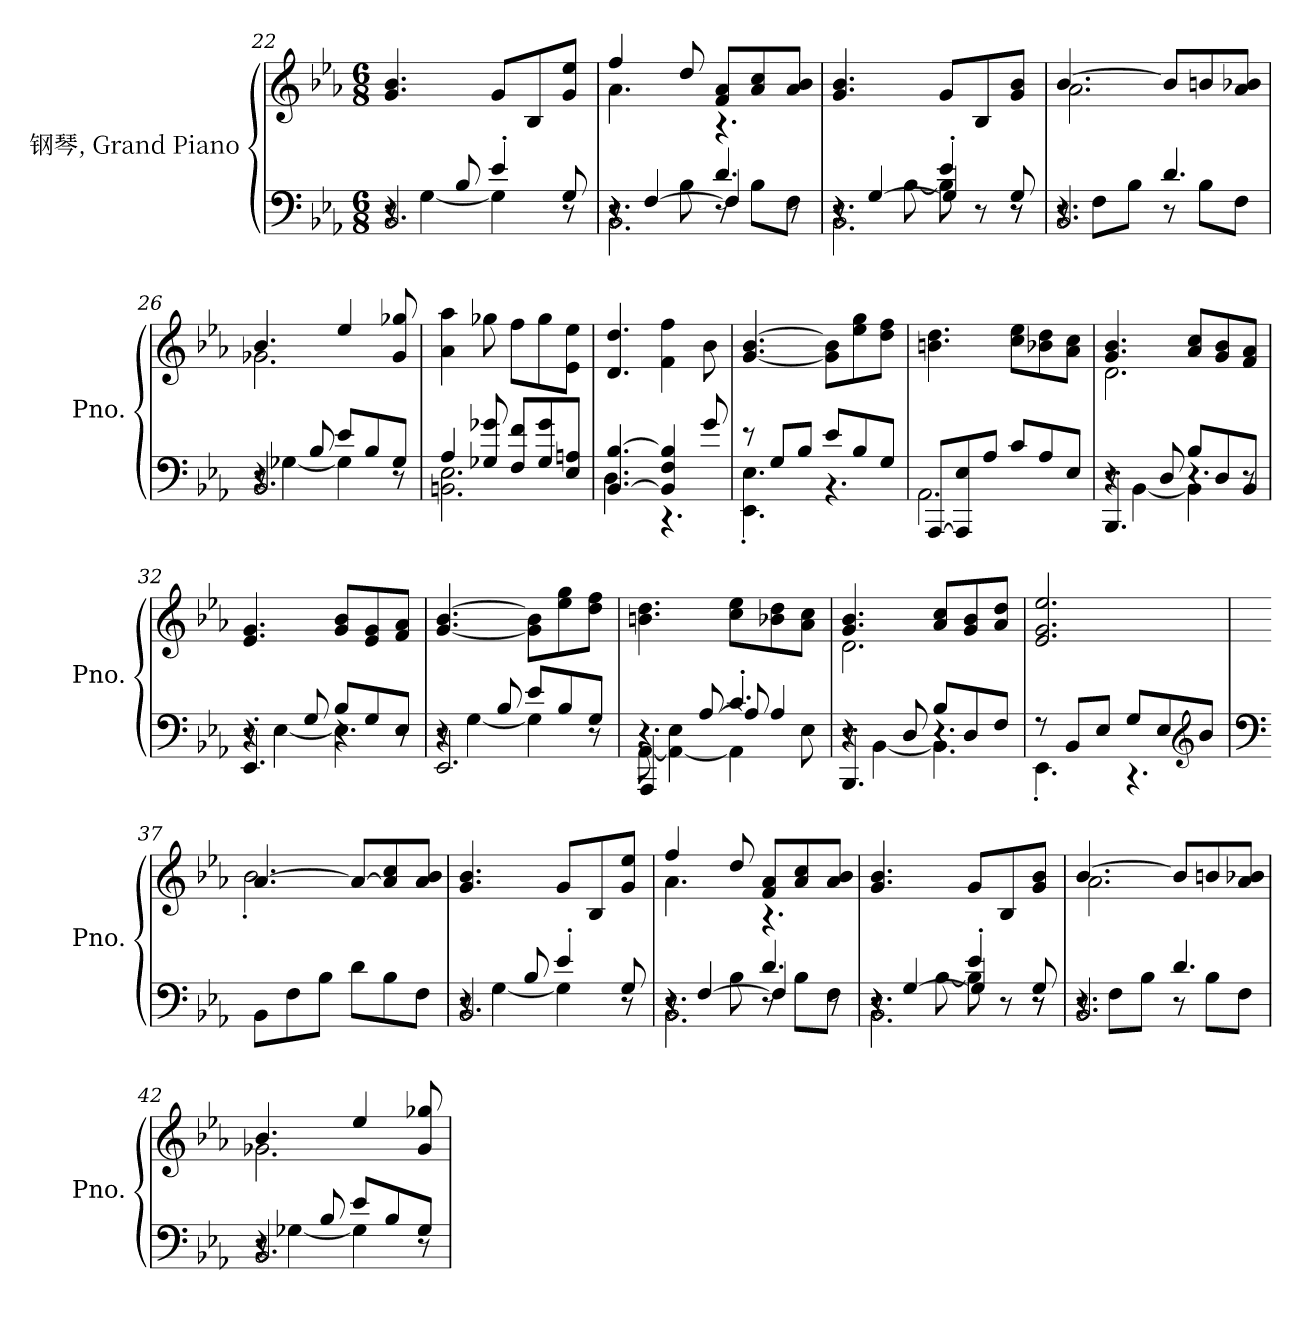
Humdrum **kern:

**kern	**kern
*part1	*part1
*staff2	*staff1
*I"钢琴, Grand Piano	*
*I'Pno.	*
*clefF4	*clefG2
*k[b-e-a-]	*k[b-e-a-]
*M6/8	*M6/8
=22	=22
*^	*
*	*^	*
4r	8r	2.BB-/	4.g/ 4.b-/
.	[4G\	.	.
8B-/	.	.	.
*	*	*	*MM85
4e-'/	4G\]	.	8g/L
*	*	*	*MM100
.	.	.	8B-/
*	*	*	*MM75
8G/	8r	.	8g/ 8ee-/J
=23	=23	=23	=23
*	*	*^	*^
4.r	4r	8r	2.BB-\	4ff/	4.a-\
.	.	[4F/	.	.	.
*	*	*	*	*MM96	*
.	8B-\	.	.	8dd/	.
*	*	*	*	*MM80	*
4.d/	8r	4F/]	.	8f/ 8a-/L	4.r
.	8B-\L	.	.	8a-/ 8cc/	.
*	*	*	*	*MM75	*
.	8F\J	8r	.	8a-/ 8b-/J	.
*	*	*	*	*v	*v
=24	=24	=24	=24	=24
*	*	*	*	*MM85
4.r	4r	8r	2.BB-\	4.g/ 4.b-/
.	.	[4G/	.	.
.	[8B-\	.	.	.
*	*	*	*	*MM85
4e-'/	8B-\]	4G/]	.	8g/L
*	*	*	*	*MM96
.	8r	.	.	8B-/
*	*	*	*	*MM75
8G/	8r	8r	.	8g/ 8b-/J
*	*	*v	*v	*
=25	=25	=25	=25
*	*	*	*^
4.r	8r	2.BB-/	[4.b-/	2.a-\
.	8F\L	.	.	.
.	8B-\J	.	.	.
*	*	*	*MM85	*
4.d/	8r	.	8b-/L]	.
*	*	*	*MM80	*
.	8B-\L	.	8bn/	.
.	8F\J	.	8a-/ 8b-X/J	.
!!LO:PB:g=z	!!
=26	=26	=26	=26	=26
4r	8r	2.BB-/	4.b-/	2.g-X\
.	[4G-X\	.	.	.
8B-/	.	.	.	.
*	*	*	*MM90	*
8e-/L	4G-\]	.	4ee-/	.
8B-/	.	.	.	.
*	*	*	*MM60	*
8G-/J	8r	.	8g-/ 8gg-X/	.
*v	*v	*v	*	*
*	*v	*v
=27	=27
*	*MM70
*^	*
4A-/	2.BBn\ 2.E-\	4a-\ 4aa-\
*	*	*MM75
8G-X/ 8g-X/	.	8gg-X\
*	*	*MM70
8F/ 8f/L	.	8ff\L
*	*	*MM80
8G-/ 8g-/	.	8gg-\
*	*	*MM60
8E-/ 8An/J	.	8e-\ 8ee-\J
=28	=28	=28
*	*	*MM55
[4.BB-/ [4.B-/	4.D\	4.d/ 4.dd/
4BB-/] 4F/ 4B-/]	4.r	4f\ 4ff\
*	*	*MM60
8g/	.	8b-\
=29	=29	=29
8r	4.EE-\' 4.E-\'	[4.g/ [4.b-/
8G/L	.	.
8B-/J	.	.
8e-/L	4.r	8g\] 8b-\]L
*	*	*MM80
8B-/	.	8ee-\ 8gg\
*	*	*MM75
8G/J	.	8dd\ 8ff\J
=30	=30	=30
*	*	*MM80
[8AAA-/L	2.AA-\	4.bn\ 4.dd\
8AAA-/] 8E-/	.	.
8A-/J	.	.
*	*	*MM80
8c/L	.	8cc\ 8ee-\L
*	*	*MM100
8A-/	.	8b-X\ 8dd\
*	*	*MM85
8E-/J	.	8a-\ 8cc\J
*v	*v	*
!!LO:LB:g=z
=31	=31
*	*MM80
*^	*^
*	*^	*	*
4r	8r	4.BBB-'/	4.g/ 4.b-/	2.d\
.	[4BB-\	.	.	.
8D/	.	.	.	.
*	*	*	*MM85	*
8B-/L	4BB-\]	4.r	8a-/ 8cc/L	.
*	*	*	*MM96	*
8D/	.	.	8g/ 8b-/	.
*	*	*	*MM80	*
8BB-/J	8r	.	8f/ 8a-/J	.
*	*	*	*v	*v
=32	=32	=32	=32
*	*	*	*MM75
4r	8r	4.EE-'/	4.e-/ 4.g/
.	[4E-\	.	.
8G/	.	.	.
*	*	*	*MM75
8B-/L	4E-\]	4.r	8g/ 8b-/L
*	*	*	*MM96
8G/	.	.	8e-/ 8g/
*	*	*	*MM80
8E-/J	8r	.	8f/ 8a-/J
=33	=33	=33	=33
4r	8r	2.EE-/	[4.g/ [4.b-/
.	[4G\	.	.
8B-/	.	.	.
8e-/L	4G\]	.	8g\] 8b-\]L
*	*	*	*MM80
8B-/	.	.	8ee-\ 8gg\
*	*	*	*MM75
8G/J	8r	.	8dd\ 8ff\J
=34	=34	=34	=34
*	*	*	*MM80
4.r	[8AA-\	4AAA-/	4.bn\ 4.dd\
.	4AA-\_ 4E-\	.	.
.	.	[8A-/	.
*	*	*	*MM80
4.c'/	4AA-\]	8A-/]	8cc\ 8ee-\L
*	*	*	*MM100
.	.	4A-/	8b-X\ 8dd\
*	*	*	*MM85
.	8E-\	.	8a-\ 8cc\J
!!LO:LB:g=z
=35	=35	=35	=35
*	*	*	*MM80
*	*	*	*^
4r	8r	4.BBB-'/	4.g/ 4.b-/	2.d\
.	[4BB-\	.	.	.
8D/	.	.	.	.
*	*	*	*MM85	*
8B-/L	4.BB-\]	4.r	8a-/ 8cc/L	.
*	*	*	*MM96	*
8D/	.	.	8g/ 8b-/	.
*	*	*	*MM75	*
8F/J	.	.	8a-/ 8dd/J	.
*	*v	*v	*	*
*	*	*v	*v
=36	=36	=36
8r	4.EE-'\	2.e-/ 2.g/ 2.ee-/
8BB-/L	.	.
8E-/J	.	.
8G/L	4.r	.
8E-/	.	.
*clefG2	*	*
8b-/J	.	.
*v	*v	*
=37	=37
*clefF4	*
*	*^
8BB-\L	[4.a-/	2.b-'\
8F\	.	.
8B-\J	.	.
*	*MM85	*
8d\L	8a-/L_	.
8B-\	8a-/] 8cc/	.
*	*MM80	*
8F\J	8a-/ 8b-/J	.
*	*v	*v
=38	=38
*^	*
*	*^	*
4r	8r	2.BB-/	4.g/ 4.b-/
.	[4G\	.	.
8B-/	.	.	.
*	*	*	*MM85
4e-'/	4G\]	.	8g/L
*	*	*	*MM100
.	.	.	8B-/
*	*	*	*MM75
8G/	8r	.	8g/ 8ee-/J
!!LO:LB:g=z
=39	=39	=39	=39
*	*	*^	*^
4.r	4r	8r	2.BB-\	4ff/	4.a-\
.	.	[4F/	.	.	.
*	*	*	*	*MM96	*
.	8B-\	.	.	8dd/	.
*	*	*	*	*MM80	*
4.d/	8r	4F/]	.	8f/ 8a-/L	4.r
.	8B-\L	.	.	8a-/ 8cc/	.
*	*	*	*	*MM75	*
.	8F\J	8r	.	8a-/ 8b-/J	.
*	*	*	*	*v	*v
=40	=40	=40	=40	=40
*	*	*	*	*MM85
4.r	4r	8r	2.BB-\	4.g/ 4.b-/
.	.	[4G/	.	.
.	[8B-\	.	.	.
*	*	*	*	*MM85
4e-'/	8B-\]	4G/]	.	8g/L
*	*	*	*	*MM96
.	8r	.	.	8B-/
*	*	*	*	*MM75
8G/	8r	8r	.	8g/ 8b-/J
*	*	*v	*v	*
=41	=41	=41	=41
*	*	*	*^
4.r	8r	2.BB-/	[4.b-/	2.a-\
.	8F\L	.	.	.
.	8B-\J	.	.	.
*	*	*	*MM85	*
4.d/	8r	.	8b-/L]	.
*	*	*	*MM80	*
.	8B-\L	.	8bn/	.
.	8F\J	.	8a-/ 8b-X/J	.
=42	=42	=42	=42	=42
4r	8r	2.BB-/	4.b-/	2.g-X\
.	[4G-X\	.	.	.
8B-/	.	.	.	.
*	*	*	*MM90	*
8e-/L	4G-\]	.	4ee-/	.
8B-/	.	.	.	.
*	*	*	*MM60	*
8G-/J	8r	.	8g-/ 8gg-X/	.
*v	*v	*v	*	*
*	*v	*v
=	=
*-	*-
